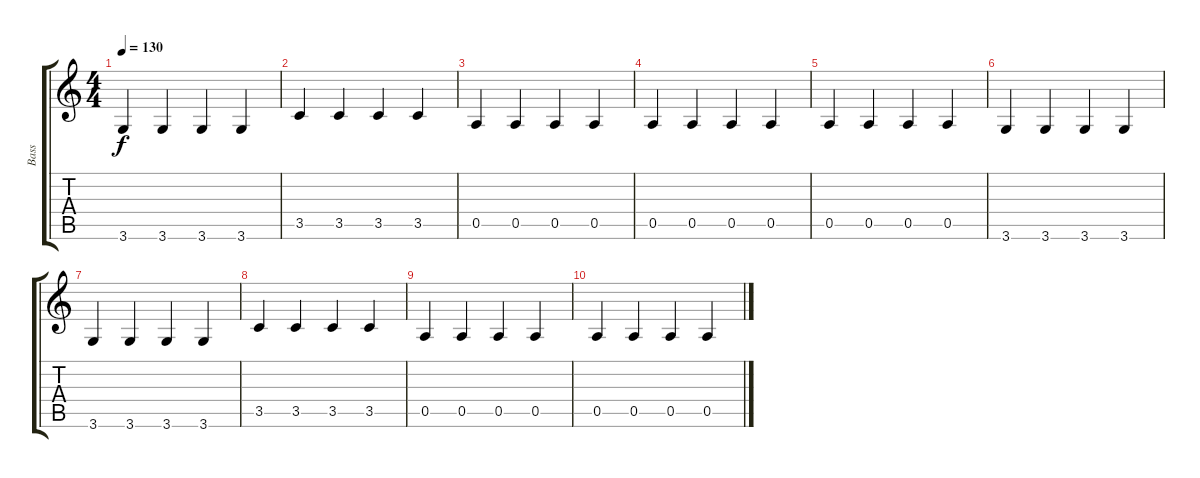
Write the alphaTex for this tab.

\track ("Bass" "Bass") {instrument fretlessbass}
\staff {score tabs}
\tuning (E4 B3 G3 D3 A2 E2) {hide}
\ts (4 4)
\tempo 130
\clef g2
\ks c
3.6.4{dy f} 3.6.4 3.6.4 3.6.4 |
3.5.4 3.5.4 3.5.4 3.5.4 |
0.5.4 0.5.4 0.5.4 0.5.4 |
0.5.4 0.5.4 0.5.4 0.5.4 |
0.5.4 0.5.4 0.5.4 0.5.4 |
3.6.4 3.6.4 3.6.4 3.6.4 |
3.6.4 3.6.4 3.6.4 3.6.4 |
3.5.4 3.5.4 3.5.4 3.5.4 |
0.5.4 0.5.4 0.5.4 0.5.4 |
0.5.4 0.5.4 0.5.4 0.5.4
